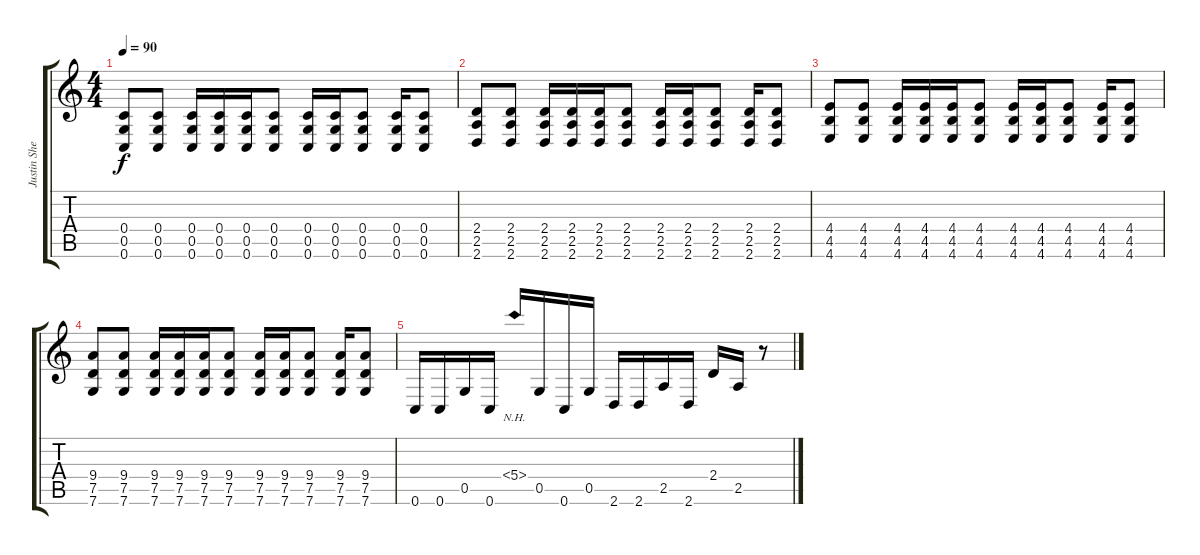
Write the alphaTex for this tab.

\track ("Justin Shekoski (Rhythm)" "Justin She") {instrument acousticguitarsteel}
\staff {score tabs}
\tuning (D4 A3 F3 C3 G2 C2) {hide}
\ts (4 4)
\tempo 90
\clef g2
\ks c
(0.4 0.5 0.6).8{dy f} (0.4 0.5 0.6).8 (0.4 0.5 0.6).16 (0.4 0.5 0.6).16 (0.4 0.5 0.6).16 (0.4 0.5 0.6).8 (0.4 0.5 0.6).16 (0.4 0.5 0.6).16 (0.4 0.5 0.6).8 (0.4 0.5 0.6).16 (0.4 0.5 0.6).8 |
(2.4 2.5 2.6).8 (2.4 2.5 2.6).8 (2.4 2.5 2.6).16 (2.4 2.5 2.6).16 (2.4 2.5 2.6).16 (2.4 2.5 2.6).8 (2.4 2.5 2.6).16 (2.4 2.5 2.6).16 (2.4 2.5 2.6).8 (2.4 2.5 2.6).16 (2.4 2.5 2.6).8 |
(4.4 4.5 4.6).8 (4.4 4.5 4.6).8 (4.4 4.5 4.6).16 (4.4 4.5 4.6).16 (4.4 4.5 4.6).16 (4.4 4.5 4.6).8 (4.4 4.5 4.6).16 (4.4 4.5 4.6).16 (4.4 4.5 4.6).8 (4.4 4.5 4.6).16 (4.4 4.5 4.6).8 |
(9.4 7.5 7.6).8 (9.4 7.5 7.6).8 (9.4 7.5 7.6).16 (9.4 7.5 7.6).16 (9.4 7.5 7.6).16 (9.4 7.5 7.6).8 (9.4 7.5 7.6).16 (9.4 7.5 7.6).16 (9.4 7.5 7.6).8 (9.4 7.5 7.6).16 (9.4 7.5 7.6).8 |
0.6.16 0.6.16 0.5.16 0.6.16 5.4{nh}.16 0.5.16 0.6.16 0.5.16 2.6.16 2.6.16 2.5.16 2.6.16 2.4.16 2.5.16 r.8
